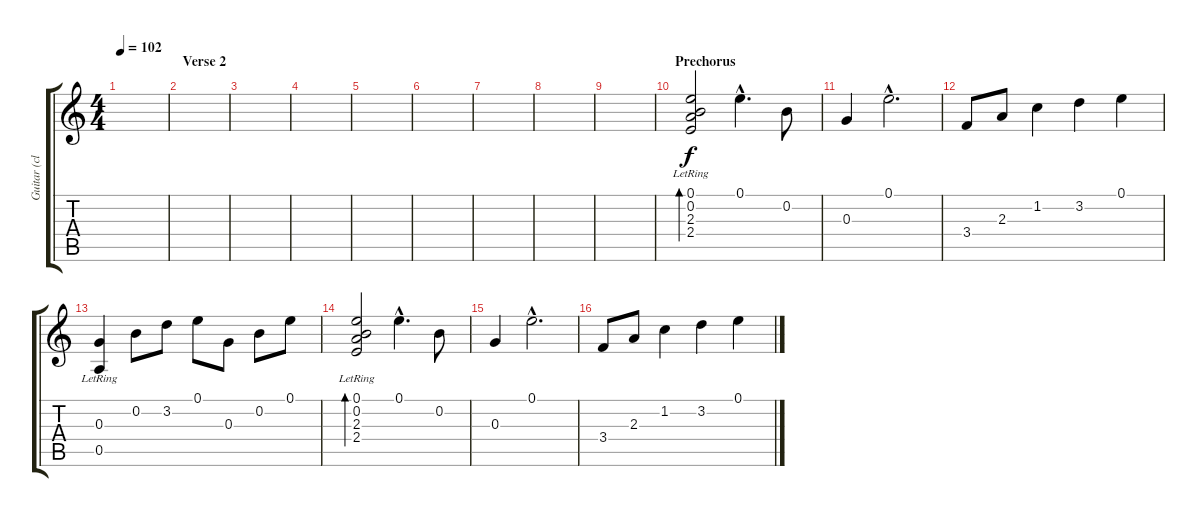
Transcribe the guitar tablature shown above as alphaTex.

\track ("Guitar (clean)" "Guitar (cl") {instrument electricguitarclean}
\staff {score tabs}
\tuning (E4 B3 G3 D3 A2 E2) {hide}
\ts (4 4)
\tempo 102
\clef g2
\ks c
|
\section ("" "Verse 2")
|
|
|
|
|
|
|
|
\section ("" "Prechorus")
(0.1{lr} 0.2{lr} 2.3{lr} 2.4{lr}).2{bd 240} 0.1{hac}.4{d} 0.2.8 |
0.3.4 0.1{hac}.2{d} |
3.4.8 2.3.8 1.2.4 3.2.4 0.1.4 |
(0.3{lr} 0.5{lr}).4 0.2.8 3.2.8 0.1.8 0.3.8 0.2.8 0.1.8 |
(0.1{lr} 0.2{lr} 2.3{lr} 2.4{lr}).2{bd 240} 0.1{hac}.4{d} 0.2.8 |
0.3.4 0.1{hac}.2{d} |
3.4.8 2.3.8 1.2.4 3.2.4 0.1.4
